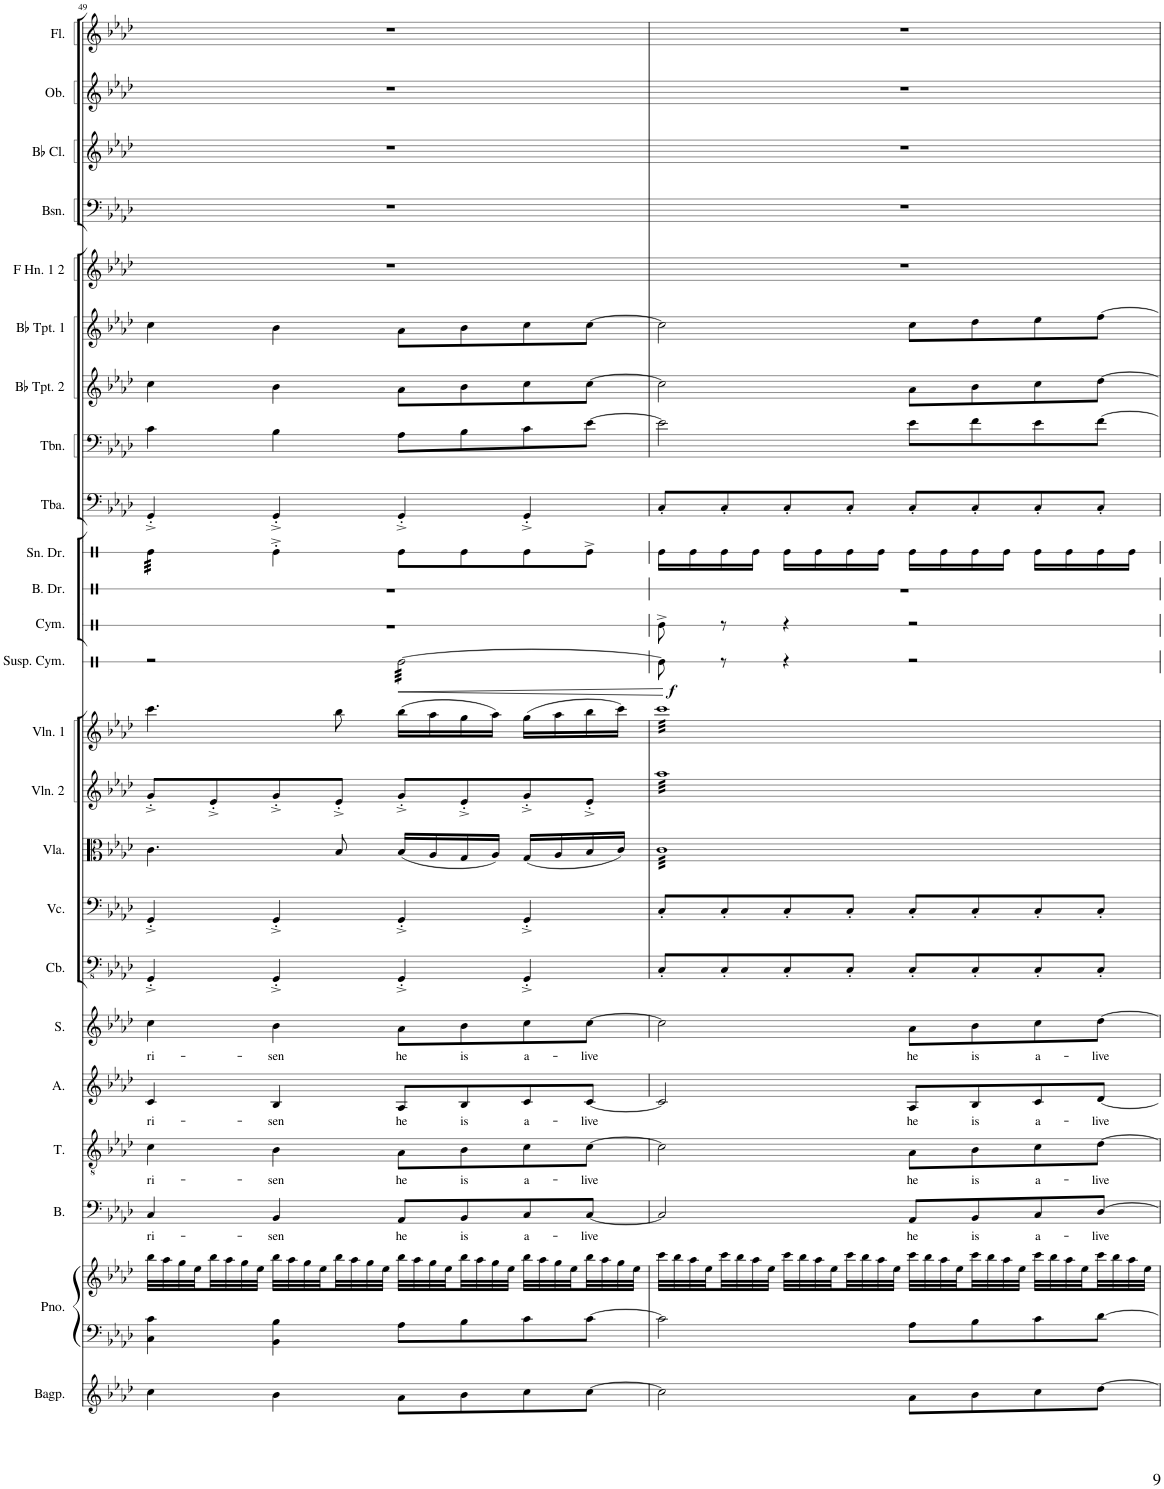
**kern	**kern	**kern	**kern	**text	**kern	**text	**kern	**text	**kern	**text	**kern	**kern	**kern	**kern	**kern	**kern	**dynam	**kern	**kern	**kern	**kern	**kern	**kern	**kern	**kern	**kern	**kern	**kern	**kern
*part24	*part23	*part23	*part22	*part22	*part21	*part21	*part20	*part20	*part19	*part19	*part18	*part17	*part16	*part15	*part14	*part13	*part13	*part12	*part11	*part10	*part9	*part8	*part7	*part6	*part5	*part4	*part3	*part2	*part1
*staff25	*staff24	*staff23	*staff22	*staff22	*staff21	*staff21	*staff20	*staff20	*staff19	*staff19	*staff18	*staff17	*staff16	*staff15	*staff14	*staff13	*staff13	*staff12	*staff11	*staff10	*staff9	*staff8	*staff7	*staff6	*staff5	*staff4	*staff3	*staff2	*staff1
*I"Bagpipe	*I"Piano	*	*I"Bass	*	*I"Tenor	*	*I"Alto	*	*I"Soprano	*	*I"Contrabass	*I"Violoncello	*I"Viola	*I"Violin 2	*I"Violin 1	*I"Suspended Cymbal	*	*I"Cymbal	*I"Bass Drum	*I"Snare Drum	*I"Tuba	*I"Trombone	*I"Bb Trumpet 2	*I"Bb Trumpet 1	*I"F Horn 1 &amp; 2	*I"Bassoon	*I"Bb Clarinet	*I"Oboe	*I"Flute
*I'Bagp.	*I'Pno.	*	*I'B.	*	*I'T.	*	*I'A.	*	*I'S.	*	*I'Cb.	*I'Vc.	*I'Vla.	*I'Vln. 2	*I'Vln. 1	*I'Susp. Cym.	*	*I'Cym.	*I'B. Dr.	*I'Sn. Dr.	*I'Tba.	*I'Tbn.	*I'Bb Tpt. 2	*I'Bb Tpt. 1	*I'F Hn. 1 2	*I'Bsn.	*I'Bb Cl.	*I'Ob.	*I'Fl.
!!LO:PB:g=z
*clefG2	*clefF4	*clefG2	*clefF4	*	*clefGv2	*	*clefG2	*	*clefG2	*	*clefFv4	*clefF4	*clefC3	*clefG2	*clefG2	*clefX	*	*clefX	*clefX	*clefX	*clefF4	*clefF4	*clefG2	*clefG2	*clefG2	*clefF4	*clefG2	*clefG2	*clefG2
*	*	*	*	*	*	*	*	*	*	*	*ITrd7c12	*	*	*	*	*	*	*	*	*	*	*	*ITrd1c2	*ITrd1c2	*ITrd4c7	*	*ITrd1c2	*	*
*k[b-e-a-d-]	*k[b-e-a-d-]	*k[b-e-a-d-]	*k[b-e-a-d-]	*	*k[b-e-a-d-]	*	*k[b-e-a-d-]	*	*k[b-e-a-d-]	*	*k[b-e-a-d-]	*k[b-e-a-d-]	*k[b-e-a-d-]	*k[b-e-a-d-]	*k[b-e-a-d-]	*k[]	*	*k[]	*k[]	*k[]	*k[b-e-a-d-]	*k[b-e-a-d-]	*k[b-e-a-d-]	*k[b-e-a-d-]	*k[b-e-a-d-]	*k[b-e-a-d-]	*k[b-e-a-d-]	*k[b-e-a-d-]	*k[b-e-a-d-]
*M4/4	*M4/4	*M4/4	*M4/4	*	*M4/4	*	*M4/4	*	*M4/4	*	*M4/4	*M4/4	*M4/4	*M4/4	*M4/4	*M4/4	*	*M4/4	*M4/4	*M4/4	*M4/4	*M4/4	*M4/4	*M4/4	*M4/4	*M4/4	*M4/4	*M4/4	*M4/4
=49	=49	=49	=49	=49	=49	=49	=49	=49	=49	=49	=49	=49	=49	=49	=49	=49	=49	=49	=49	=49	=49	=49	=49	=49	=49	=49	=49	=49	=49
!	!	!	!	!LO:LY:b	!	!LO:LY:b	!	!LO:LY:b	!	!LO:LY:b	!	!	!	!	!	!	!	!	!	!	!	!	!	!	!	!	!	!	!
*	*	*	*	*	*	*	*	*	*	*	*	*	*	*	*	*	*	*	*	*tremolo	*	*	*	*	*	*	*	*	*
4cc\	4C\ 4c\	32bb-\LLL	4C/	ri-	4c\	ri-	4c/	ri-	4cc\	ri-	4GGG'^/	4GG'^/	4.c\	8g'^/L	4.ccc\	2r	.	1r	1r	32Re\LLL	4GG'^/	4c\	4cc\	4cc\	1r	1r	1r	1r	1r
.	.	32aa-\	.	.	.	.	.	.	.	.	.	.	.	.	.	.	.	.	.	32Re\	.	.	.	.	.	.	.	.	.
.	.	32gg\	.	.	.	.	.	.	.	.	.	.	.	.	.	.	.	.	.	32Re\	.	.	.	.	.	.	.	.	.
.	.	32ee-\	.	.	.	.	.	.	.	.	.	.	.	.	.	.	.	.	.	32Re\	.	.	.	.	.	.	.	.	.
.	.	32bb-\	.	.	.	.	.	.	.	.	.	.	.	8e-'^/	.	.	.	.	.	32Re\	.	.	.	.	.	.	.	.	.
.	.	32aa-\	.	.	.	.	.	.	.	.	.	.	.	.	.	.	.	.	.	32Re\	.	.	.	.	.	.	.	.	.
.	.	32gg\	.	.	.	.	.	.	.	.	.	.	.	.	.	.	.	.	.	32Re\	.	.	.	.	.	.	.	.	.
.	.	32ee-\JJJ	.	.	.	.	.	.	.	.	.	.	.	.	.	.	.	.	.	32Re\JJJ	.	.	.	.	.	.	.	.	.
*	*	*	*	*	*	*	*	*	*	*	*	*	*	*	*	*	*	*	*	*Xtremolo	*	*	*	*	*	*	*	*	*
!	!	!	!	!LO:LY:b	!	!LO:LY:b	!	!LO:LY:b	!	!LO:LY:b	!	!	!	!	!	!	!	!	!	!	!	!	!	!	!	!	!	!	!
4b-\	4BB-\ 4B-\	32bb-\LLL	4BB-/	-sen	4B-\	-sen	4B-/	-sen	4b-\	-sen	4GGG'^/	4GG'^/	.	8g'^/	.	.	.	.	.	4Re'^\	4GG'^/	4B-\	4b-\	4b-\	.	.	.	.	.
.	.	32aa-\	.	.	.	.	.	.	.	.	.	.	.	.	.	.	.	.	.	.	.	.	.	.	.	.	.	.	.
.	.	32gg\	.	.	.	.	.	.	.	.	.	.	.	.	.	.	.	.	.	.	.	.	.	.	.	.	.	.	.
.	.	32ee-\	.	.	.	.	.	.	.	.	.	.	.	.	.	.	.	.	.	.	.	.	.	.	.	.	.	.	.
.	.	32bb-\	.	.	.	.	.	.	.	.	.	.	8B-/	8e-'^/J	8bb-\	.	.	.	.	.	.	.	.	.	.	.	.	.	.
.	.	32aa-\	.	.	.	.	.	.	.	.	.	.	.	.	.	.	.	.	.	.	.	.	.	.	.	.	.	.	.
.	.	32gg\	.	.	.	.	.	.	.	.	.	.	.	.	.	.	.	.	.	.	.	.	.	.	.	.	.	.	.
.	.	32ee-\JJJ	.	.	.	.	.	.	.	.	.	.	.	.	.	.	.	.	.	.	.	.	.	.	.	.	.	.	.
!	!	!	!	!LO:LY:b	!	!LO:LY:b	!	!LO:LY:b	!	!LO:LY:b	!	!	!	!	!	!	!LO:HP:b	!	!	!	!	!	!	!	!	!	!	!	!
*	*	*	*	*	*	*	*	*	*	*	*	*	*	*	*	*tremolo	*	*	*	*	*	*	*	*	*	*	*	*	*
8a-\L	8A-\L	32bb-\LLL	8AA-/L	he	8A-\L	he	8A-/L	he	8a-\L	he	4GGG'^/	4GG'^/	(16B-/LL	8g'^/L	(16bb-\LL	[32Re\LLL	<	.	.	8Re\L	4GG'^/	8A-\L	8a-\L	8a-\L	.	.	.	.	.
.	.	32aa-\	.	.	.	.	.	.	.	.	.	.	.	.	.	32Re\	.	.	.	.	.	.	.	.	.	.	.	.	.
.	.	32gg\	.	.	.	.	.	.	.	.	.	.	16A-/	.	16aa-\	32Re\	.	.	.	.	.	.	.	.	.	.	.	.	.
.	.	32ee-\	.	.	.	.	.	.	.	.	.	.	.	.	.	32Re\	.	.	.	.	.	.	.	.	.	.	.	.	.
!	!	!	!	!LO:LY:b	!	!LO:LY:b	!	!LO:LY:b	!	!LO:LY:b	!	!	!	!	!	!	!	!	!	!	!	!	!	!	!	!	!	!	!
8b-\	8B-\	32bb-\	8BB-/	is	8B-\	is	8B-/	is	8b-\	is	.	.	16G/	8e-'^/	16gg\	32Re\	.	.	.	8Re\	.	8B-\	8b-\	8b-\	.	.	.	.	.
.	.	32aa-\	.	.	.	.	.	.	.	.	.	.	.	.	.	32Re\	.	.	.	.	.	.	.	.	.	.	.	.	.
.	.	32gg\	.	.	.	.	.	.	.	.	.	.	16A-/JJ)	.	16aa-\JJ)	32Re\	.	.	.	.	.	.	.	.	.	.	.	.	.
.	.	32ee-\JJJ	.	.	.	.	.	.	.	.	.	.	.	.	.	32Re\	.	.	.	.	.	.	.	.	.	.	.	.	.
!	!	!	!	!LO:LY:b	!	!LO:LY:b	!	!LO:LY:b	!	!LO:LY:b	!	!	!	!	!	!	!	!	!	!	!	!	!	!	!	!	!	!	!
8cc\	8c\	32bb-\LLL	8C/	a-	8c\	a-	8c/	a-	8cc\	a-	4GGG'^/	4GG'^/	(16G/LL	8g'^/	(16gg\LL	32Re\	.	.	.	8Re\	4GG'^/	8c\	8cc\	8cc\	.	.	.	.	.
.	.	32aa-\	.	.	.	.	.	.	.	.	.	.	.	.	.	32Re\	.	.	.	.	.	.	.	.	.	.	.	.	.
.	.	32gg\	.	.	.	.	.	.	.	.	.	.	16A-/	.	16aa-\	32Re\	.	.	.	.	.	.	.	.	.	.	.	.	.
.	.	32ee-\	.	.	.	.	.	.	.	.	.	.	.	.	.	32Re\	.	.	.	.	.	.	.	.	.	.	.	.	.
!	!	!	!	!LO:LY:b	!	!LO:LY:b	!	!LO:LY:b	!	!LO:LY:b	!	!	!	!	!	!	!	!	!	!	!	!	!	!	!	!	!	!	!
[8cc\J	[8c\J	32bb-\	[8C/J	-live	[8c\J	-live	[8c/J	-live	[8cc\J	-live	.	.	16B-/	8e-'^/J	16bb-\	32Re\	.	.	.	8Re^\J	.	[8e-\J	[8cc\J	[8cc\J	.	.	.	.	.
.	.	32aa-\	.	.	.	.	.	.	.	.	.	.	.	.	.	32Re\	.	.	.	.	.	.	.	.	.	.	.	.	.
.	.	32gg\	.	.	.	.	.	.	.	.	.	.	16c/JJ)	.	16ccc\JJ)	32Re\	.	.	.	.	.	.	.	.	.	.	.	.	.
.	.	32ee-\JJJ	.	.	.	.	.	.	.	.	.	.	.	.	.	32Re\JJJ	.	.	.	.	.	.	.	.	.	.	.	.	.
*	*	*	*	*	*	*	*	*	*	*	*	*	*	*	*	*Xtremolo	*	*	*	*	*	*	*	*	*	*	*	*	*
.	.	.	.	.	.	.	.	.	.	.	.	.	.	.	.	.	[	.	.	.	.	.	.	.	.	.	.	.	.
=50	=50	=50	=50	=50	=50	=50	=50	=50	=50	=50	=50	=50	=50	=50	=50	=50	=50	=50	=50	=50	=50	=50	=50	=50	=50	=50	=50	=50	=50
!	!	!	!	!	!	!	!	!	!	!	!	!	!	!	!	!	!LO:DY:b	!	!	!	!	!	!	!	!	!	!	!	!
*	*	*	*	*	*	*	*	*	*	*	*	*	*tremolo	*	*	*	*	*	*	*	*	*	*	*	*	*	*	*	*
*	*	*	*	*	*	*	*	*	*	*	*	*	*	*tremolo	*	*	*	*	*	*	*	*	*	*	*	*	*	*	*
*	*	*	*	*	*	*	*	*	*	*	*	*	*	*	*tremolo	*	*	*	*	*	*	*	*	*	*	*	*	*	*
2cc\]	2c\]	32ccc\LLL	2C/]	.	2c\]	.	2c/]	.	2cc\]	.	8CC'/L	8C'/L	32cLLL	32aa-LLL	32cccLLL	8Re\]	f	8Re^\	1r	16Re\LL	8C'/L	2e-\]	2cc\]	2cc\]	1r	1r	1r	1r	1r
.	.	32bb-\	.	.	.	.	.	.	.	.	.	.	32c	32aa-	32ccc	.	.	.	.	.	.	.	.	.	.	.	.	.	.
.	.	32aa-\	.	.	.	.	.	.	.	.	.	.	32c	32aa-	32ccc	.	.	.	.	16Re\	.	.	.	.	.	.	.	.	.
.	.	32ee-\	.	.	.	.	.	.	.	.	.	.	32c	32aa-	32ccc	.	.	.	.	.	.	.	.	.	.	.	.	.	.
.	.	32ccc\	.	.	.	.	.	.	.	.	8CC'/	8C'/	32c	32aa-	32ccc	8r	.	8r	.	16Re\	8C'/	.	.	.	.	.	.	.	.
.	.	32bb-\	.	.	.	.	.	.	.	.	.	.	32c	32aa-	32ccc	.	.	.	.	.	.	.	.	.	.	.	.	.	.
.	.	32aa-\	.	.	.	.	.	.	.	.	.	.	32c	32aa-	32ccc	.	.	.	.	16Re\JJ	.	.	.	.	.	.	.	.	.
.	.	32ee-\JJJ	.	.	.	.	.	.	.	.	.	.	32c	32aa-	32ccc	.	.	.	.	.	.	.	.	.	.	.	.	.	.
.	.	32ccc\LLL	.	.	.	.	.	.	.	.	8CC'/	8C'/	32c	32aa-	32ccc	4r	.	4r	.	16Re\LL	8C'/	.	.	.	.	.	.	.	.
.	.	32bb-\	.	.	.	.	.	.	.	.	.	.	32c	32aa-	32ccc	.	.	.	.	.	.	.	.	.	.	.	.	.	.
.	.	32aa-\	.	.	.	.	.	.	.	.	.	.	32c	32aa-	32ccc	.	.	.	.	16Re\	.	.	.	.	.	.	.	.	.
.	.	32ee-\	.	.	.	.	.	.	.	.	.	.	32c	32aa-	32ccc	.	.	.	.	.	.	.	.	.	.	.	.	.	.
.	.	32ccc\	.	.	.	.	.	.	.	.	8CC'/J	8C'/J	32c	32aa-	32ccc	.	.	.	.	16Re\	8C'/J	.	.	.	.	.	.	.	.
.	.	32bb-\	.	.	.	.	.	.	.	.	.	.	32c	32aa-	32ccc	.	.	.	.	.	.	.	.	.	.	.	.	.	.
.	.	32aa-\	.	.	.	.	.	.	.	.	.	.	32c	32aa-	32ccc	.	.	.	.	16Re\JJ	.	.	.	.	.	.	.	.	.
.	.	32ee-\JJJ	.	.	.	.	.	.	.	.	.	.	32c	32aa-	32ccc	.	.	.	.	.	.	.	.	.	.	.	.	.	.
!	!	!	!	!LO:LY:b	!	!LO:LY:b	!	!LO:LY:b	!	!LO:LY:b	!	!	!	!	!	!	!	!	!	!	!	!	!	!	!	!	!	!	!
8a-\L	8A-\L	32ccc\LLL	8AA-/L	he	8A-\L	he	8A-/L	he	8a-\L	he	8CC'/L	8C'/L	32c	32aa-	32ccc	2r	.	2r	.	16Re\LL	8C'/L	8e-\L	8a-\L	8cc\L	.	.	.	.	.
.	.	32bb-\	.	.	.	.	.	.	.	.	.	.	32c	32aa-	32ccc	.	.	.	.	.	.	.	.	.	.	.	.	.	.
.	.	32aa-\	.	.	.	.	.	.	.	.	.	.	32c	32aa-	32ccc	.	.	.	.	16Re\	.	.	.	.	.	.	.	.	.
.	.	32ee-\	.	.	.	.	.	.	.	.	.	.	32c	32aa-	32ccc	.	.	.	.	.	.	.	.	.	.	.	.	.	.
!	!	!	!	!LO:LY:b	!	!LO:LY:b	!	!LO:LY:b	!	!LO:LY:b	!	!	!	!	!	!	!	!	!	!	!	!	!	!	!	!	!	!	!
8b-\	8B-\	32ccc\	8BB-/	is	8B-\	is	8B-/	is	8b-\	is	8CC'/	8C'/	32c	32aa-	32ccc	.	.	.	.	16Re\	8C'/	8f\	8b-\	8dd-\	.	.	.	.	.
.	.	32bb-\	.	.	.	.	.	.	.	.	.	.	32c	32aa-	32ccc	.	.	.	.	.	.	.	.	.	.	.	.	.	.
.	.	32aa-\	.	.	.	.	.	.	.	.	.	.	32c	32aa-	32ccc	.	.	.	.	16Re\JJ	.	.	.	.	.	.	.	.	.
.	.	32ee-\JJJ	.	.	.	.	.	.	.	.	.	.	32c	32aa-	32ccc	.	.	.	.	.	.	.	.	.	.	.	.	.	.
!	!	!	!	!LO:LY:b	!	!LO:LY:b	!	!LO:LY:b	!	!LO:LY:b	!	!	!	!	!	!	!	!	!	!	!	!	!	!	!	!	!	!	!
8cc\	8c\	32ccc\LLL	8C/	a-	8c\	a-	8c/	a-	8cc\	a-	8CC'/	8C'/	32c	32aa-	32ccc	.	.	.	.	16Re\LL	8C'/	8e-\	8cc\	8ee-\	.	.	.	.	.
.	.	32bb-\	.	.	.	.	.	.	.	.	.	.	32c	32aa-	32ccc	.	.	.	.	.	.	.	.	.	.	.	.	.	.
.	.	32aa-\	.	.	.	.	.	.	.	.	.	.	32c	32aa-	32ccc	.	.	.	.	16Re\	.	.	.	.	.	.	.	.	.
.	.	32ee-\	.	.	.	.	.	.	.	.	.	.	32c	32aa-	32ccc	.	.	.	.	.	.	.	.	.	.	.	.	.	.
!	!	!	!	!LO:LY:b	!	!LO:LY:b	!	!LO:LY:b	!	!LO:LY:b	!	!	!	!	!	!	!	!	!	!	!	!	!	!	!	!	!	!	!
[8dd-\J	[8d-\J	32ccc\	[8D-/J	-live	[8d-\J	-live	[8d-/J	-live	[8dd-\J	-live	8CC'/J	8C'/J	32c	32aa-	32ccc	.	.	.	.	16Re\	8C'/J	[8f\J	[8dd-\J	[8ff\J	.	.	.	.	.
.	.	32bb-\	.	.	.	.	.	.	.	.	.	.	32c	32aa-	32ccc	.	.	.	.	.	.	.	.	.	.	.	.	.	.
.	.	32aa-\	.	.	.	.	.	.	.	.	.	.	32c	32aa-	32ccc	.	.	.	.	16Re\JJ	.	.	.	.	.	.	.	.	.
.	.	32ee-\JJJ	.	.	.	.	.	.	.	.	.	.	32cJJJ	32aa-JJJ	32cccJJJ	.	.	.	.	.	.	.	.	.	.	.	.	.	.
*	*	*	*	*	*	*	*	*	*	*	*	*	*	*	*Xtremolo	*	*	*	*	*	*	*	*	*	*	*	*	*	*
*	*	*	*	*	*	*	*	*	*	*	*	*	*	*Xtremolo	*	*	*	*	*	*	*	*	*	*	*	*	*	*	*
*	*	*	*	*	*	*	*	*	*	*	*	*	*Xtremolo	*	*	*	*	*	*	*	*	*	*	*	*	*	*	*	*
=	=	=	=	=	=	=	=	=	=	=	=	=	=	=	=	=	=	=	=	=	=	=	=	=	=	=	=	=	=
*-	*-	*-	*-	*-	*-	*-	*-	*-	*-	*-	*-	*-	*-	*-	*-	*-	*-	*-	*-	*-	*-	*-	*-	*-	*-	*-	*-	*-	*-
